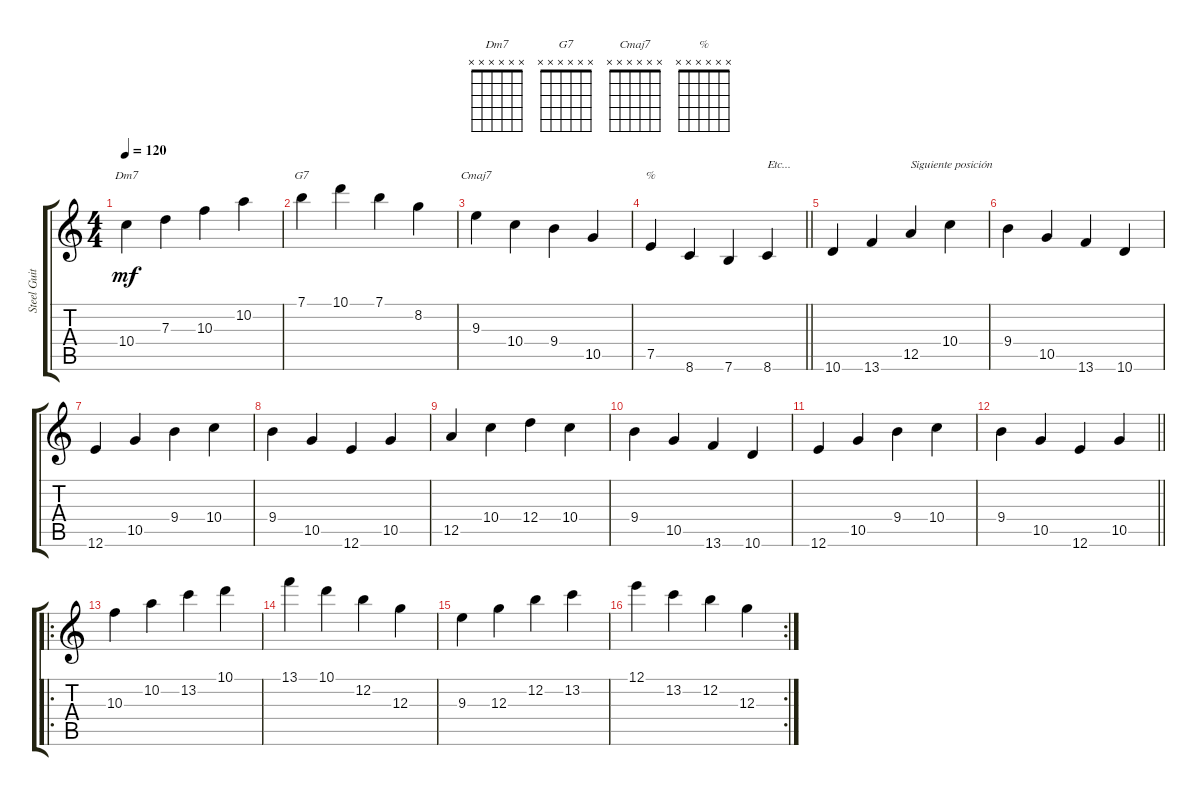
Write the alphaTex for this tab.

\track ("Steel Guitar" "Steel Guit") {instrument acousticguitarsteel}
\staff {score tabs}
\tuning (E4 B3 G3 D3 A2 E2) {hide}
\chord ("Dm7" x x x x x x)
\chord ("G7" x x x x x x)
\chord ("Cmaj7" x x x x x x)
\chord ("%" x x x x x x)
\ts (4 4)
\tempo 120
\clef g2
\ks c
10.4.4{ch "Dm7" dy mf} 7.3.4 10.3.4 10.2.4 |
7.1.4{ch "G7"} 10.1.4 7.1.4 8.2.4 |
9.3.4{ch "Cmaj7"} 10.4.4 9.4.4 10.5.4 |
\barLineRight lightlight
7.5.4{ch "%"} 8.6.4 7.6.4 8.6.4{txt "Etc..."} |
10.6.4 13.6.4 12.5.4{txt "Siguiente posición"} 10.4.4 |
9.4.4 10.5.4 13.6.4 10.6.4 |
12.6.4 10.5.4 9.4.4 10.4.4 |
9.4.4 10.5.4 12.6.4 10.5.4 |
12.5.4 10.4.4 12.4.4 10.4.4 |
9.4.4 10.5.4 13.6.4 10.6.4 |
12.6.4 10.5.4 9.4.4 10.4.4 |
\barLineRight lightlight
9.4.4 10.5.4 12.6.4 10.5.4 |
\ro
10.3.4 10.2.4 13.2.4 10.1.4 |
13.1.4 10.1.4 12.2.4 12.3.4 |
9.3.4 12.3.4 12.2.4 13.2.4 |
\rc 2
12.1.4 13.2.4 12.2.4 12.3.4
